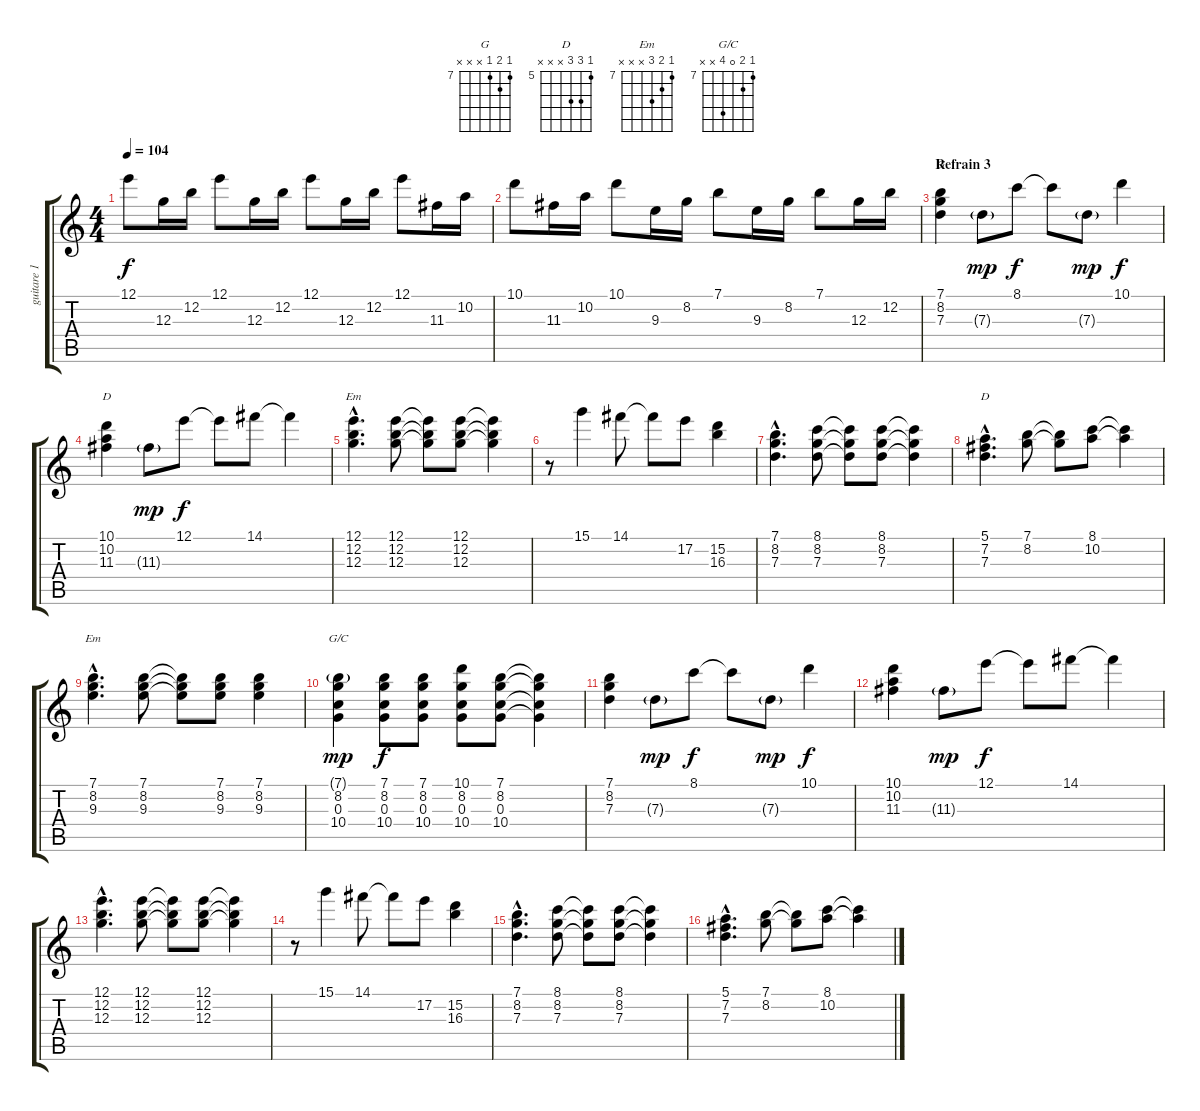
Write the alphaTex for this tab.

\track ("guitare 1" "guitare 1") {instrument electricguitarclean}
\staff {score tabs}
\tuning (E4 B3 G3 D3 A2 E2) {hide}
\chord ("G" 7 8 7 x x x) {firstfret 7}
\chord ("D" 10 10 11 x x x) {firstfret 10}
\chord ("Em" 12 12 12 x x x) {firstfret 12}
\chord ("D" 5 7 7 x x x) {firstfret 5}
\chord ("Em" 7 8 9 x x x) {firstfret 7}
\chord ("G/C" 7 8 0 10 x x) {firstfret 7}
\ts (4 4)
\tempo 104
\clef g2
\ks c
12.1.8{dy f} 12.3.16 12.2.16 12.1.8 12.3.16 12.2.16 12.1.8 12.3.16 12.2.16 12.1.8 11.3.16 10.2.16 |
10.1.8 11.3.16 10.2.16 10.1.8 9.3.16 8.2.16 7.1.8 9.3.16 8.2.16 7.1.8 12.3.16 12.2.16 |
\section ("" "Refrain 3")
(7.1 8.2 7.3).4{ch "G"} 7.3{g}.8{dy mp} 8.1.8{dy f} 8.1{t}.8 7.3{g}.8{dy mp} 10.1.4{dy f} |
(10.1 10.2 11.3).4{ch "D"} 11.3{g}.8{dy mp} 12.1.8{dy f} 12.1{t}.8 14.1.8 14.1{t}.4 |
(12.1{hac} 12.2{hac} 12.3{hac}).4{d ch "Em"} (12.1 12.2 12.3).8 (12.1{t} 12.2{t} 12.3{t}).8 (12.1 12.2 12.3).8 (12.1{t} 12.2{t} 12.3{t}).4 |
r.8 15.1.4 14.1.8 14.1{t}.8 17.2.8 (15.2 16.3).4 |
(7.1{hac} 8.2{hac} 7.3{hac}).4{d} (8.1 8.2 7.3).8 (8.1{t} 8.2{t} 7.3{t}).8 (8.1 8.2 7.3).8 (8.1{t} 8.2{t} 7.3{t}).4 |
(5.1{hac} 7.2{hac} 7.3{hac}).4{d ch "D"} (7.1 8.2).8 (7.1{t} 8.2{t}).8 (8.1 10.2).8 (8.1{t} 10.2{t}).4 |
(7.1{hac} 8.2{hac} 9.3{hac}).4{d ch "Em"} (7.1 8.2 9.3).8 (7.1{t} 8.2{t} 9.3{t}).8 (7.1 8.2 9.3).8 (7.1 8.2 9.3).4 |
(7.1{g} 8.2 0.3 10.4).4{ch "G/C" dy mp} (7.1 8.2 0.3 10.4).8{dy f} (7.1 8.2 0.3 10.4).8 (10.1 8.2 0.3 10.4).8 (7.1 8.2 0.3 10.4).8 (7.1{t} 8.2{t} 0.3{t} 10.4{t}).4 |
(7.1 8.2 7.3).4 7.3{g}.8{dy mp} 8.1.8{dy f} 8.1{t}.8 7.3{g}.8{dy mp} 10.1.4{dy f} |
(10.1 10.2 11.3).4 11.3{g}.8{dy mp} 12.1.8{dy f} 12.1{t}.8 14.1.8 14.1{t}.4 |
(12.1{hac} 12.2{hac} 12.3{hac}).4{d} (12.1 12.2 12.3).8 (12.1{t} 12.2{t} 12.3{t}).8 (12.1 12.2 12.3).8 (12.1{t} 12.2{t} 12.3{t}).4 |
r.8 15.1.4 14.1.8 14.1{t}.8 17.2.8 (15.2 16.3).4 |
(7.1{hac} 8.2{hac} 7.3{hac}).4{d} (8.1 8.2 7.3).8 (8.1{t} 8.2{t} 7.3{t}).8 (8.1 8.2 7.3).8 (8.1{t} 8.2{t} 7.3{t}).4 |
(5.1{hac} 7.2{hac} 7.3{hac}).4{d} (7.1 8.2).8 (7.1{t} 8.2{t}).8 (8.1 10.2).8 (8.1{t} 10.2{t}).4
